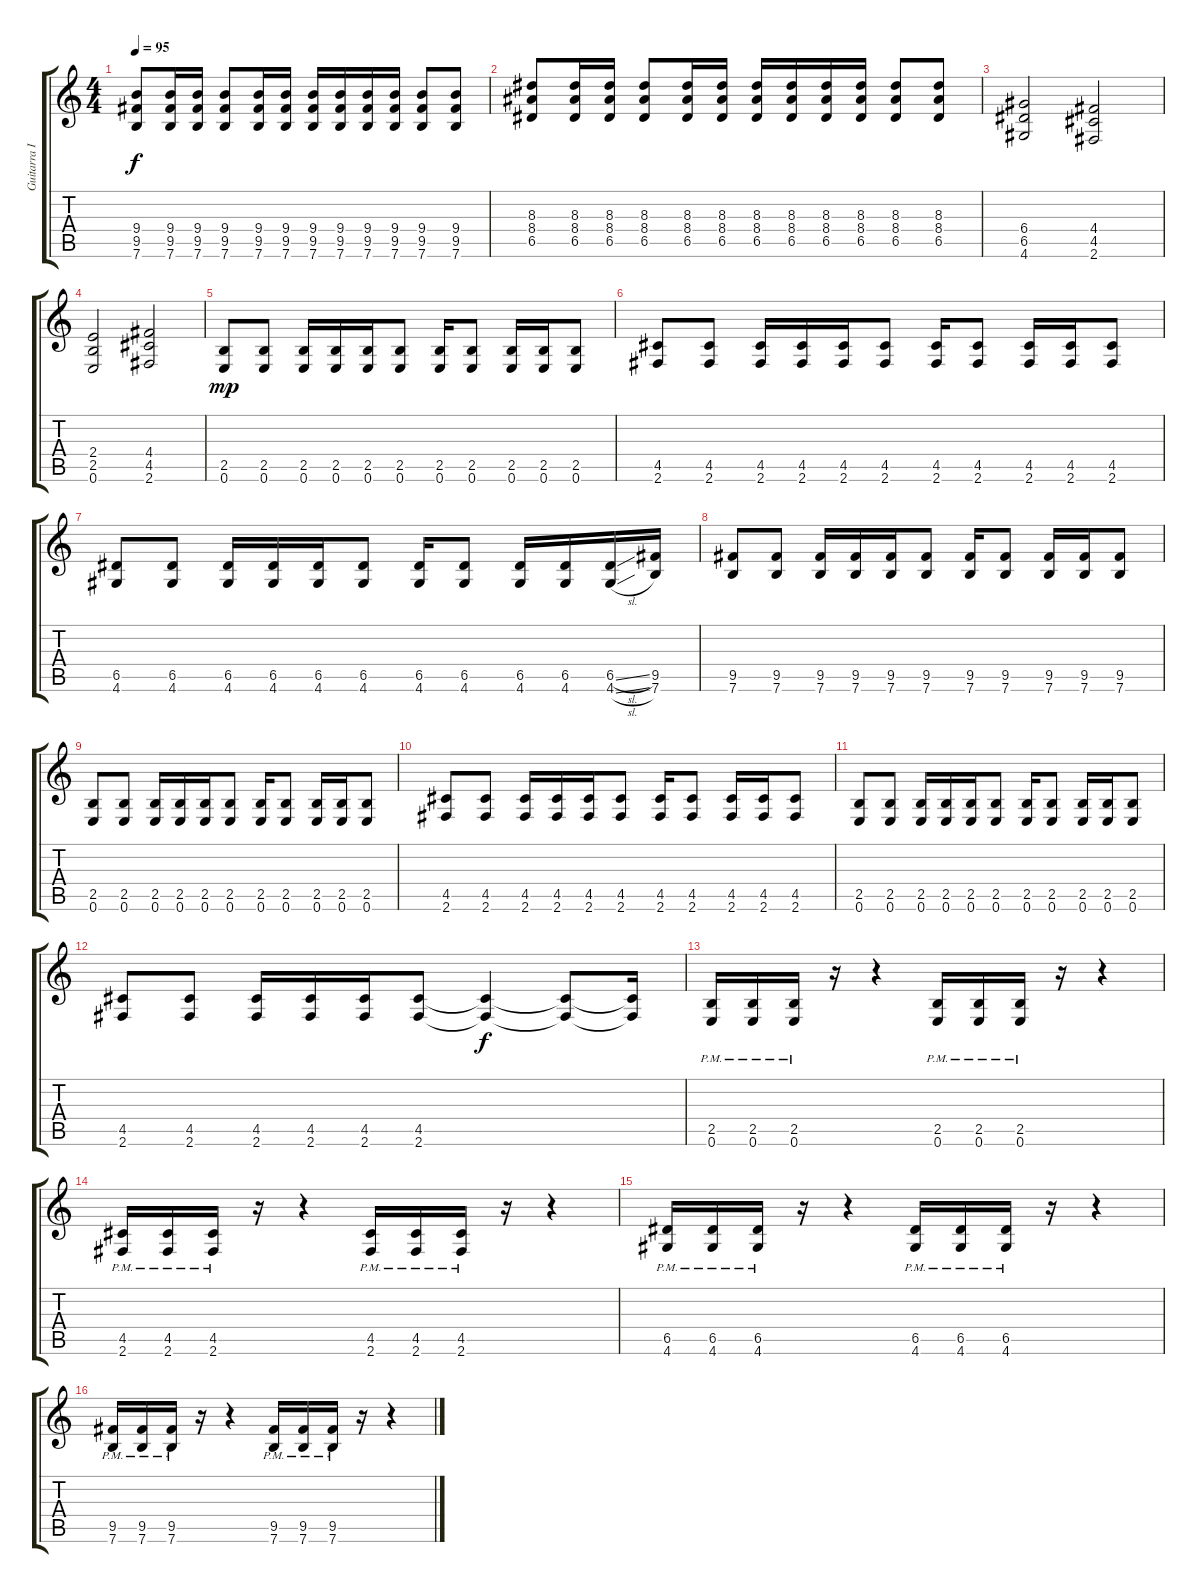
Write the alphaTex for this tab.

\track ("Guitarra I" "Guitarra I") {instrument overdrivenguitar}
\staff {score tabs}
\tuning (E4 B3 G3 D3 A2 E2) {hide}
\ts (4 4)
\tempo 95
\clef g2
\ks c
(9.4 9.5 7.6).8{dy f instrument overdrivenguitar} (9.4 9.5 7.6).16 (9.4 9.5 7.6).16 (9.4 9.5 7.6).8 (9.4 9.5 7.6).16 (9.4 9.5 7.6).16 (9.4 9.5 7.6).16 (9.4 9.5 7.6).16 (9.4 9.5 7.6).16 (9.4 9.5 7.6).16 (9.4 9.5 7.6).8 (9.4 9.5 7.6).8 |
(8.3 8.4 6.5).8 (8.3 8.4 6.5).16 (8.3 8.4 6.5).16 (8.3 8.4 6.5).8 (8.3 8.4 6.5).16 (8.3 8.4 6.5).16 (8.3 8.4 6.5).16 (8.3 8.4 6.5).16 (8.3 8.4 6.5).16 (8.3 8.4 6.5).16 (8.3 8.4 6.5).8 (8.3 8.4 6.5).8 |
(6.4 6.5 4.6).2 (4.4 4.5 2.6).2 |
(2.4 2.5 0.6).2 (4.4 4.5 2.6).2 |
(2.5 0.6).8{dy mp} (2.5 0.6).8 (2.5 0.6).16 (2.5 0.6).16 (2.5 0.6).16 (2.5 0.6).8 (2.5 0.6).16 (2.5 0.6).8 (2.5 0.6).16 (2.5 0.6).16 (2.5 0.6).8 |
(4.5 2.6).8 (4.5 2.6).8 (4.5 2.6).16 (4.5 2.6).16 (4.5 2.6).16 (4.5 2.6).8 (4.5 2.6).16 (4.5 2.6).8 (4.5 2.6).16 (4.5 2.6).16 (4.5 2.6).8 |
(6.5 4.6).8 (6.5 4.6).8 (6.5 4.6).16 (6.5 4.6).16 (6.5 4.6).16 (6.5 4.6).8 (6.5 4.6).16 (6.5 4.6).8 (6.5 4.6).16 (6.5 4.6).16 (6.5{sl} 4.6{sl}).16 (9.5 7.6).16 |
(9.5 7.6).8 (9.5 7.6).8 (9.5 7.6).16 (9.5 7.6).16 (9.5 7.6).16 (9.5 7.6).8 (9.5 7.6).16 (9.5 7.6).8 (9.5 7.6).16 (9.5 7.6).16 (9.5 7.6).8 |
(2.5 0.6).8 (2.5 0.6).8 (2.5 0.6).16 (2.5 0.6).16 (2.5 0.6).16 (2.5 0.6).8 (2.5 0.6).16 (2.5 0.6).8 (2.5 0.6).16 (2.5 0.6).16 (2.5 0.6).8 |
(4.5 2.6).8 (4.5 2.6).8 (4.5 2.6).16 (4.5 2.6).16 (4.5 2.6).16 (4.5 2.6).8 (4.5 2.6).16 (4.5 2.6).8 (4.5 2.6).16 (4.5 2.6).16 (4.5 2.6).8 |
(2.5 0.6).8 (2.5 0.6).8 (2.5 0.6).16 (2.5 0.6).16 (2.5 0.6).16 (2.5 0.6).8 (2.5 0.6).16 (2.5 0.6).8 (2.5 0.6).16 (2.5 0.6).16 (2.5 0.6).8 |
(4.5 2.6).8 (4.5 2.6).8 (4.5 2.6).16 (4.5 2.6).16 (4.5 2.6).16 (4.5 2.6).8 (4.5{t} 2.6{t}).4{dy f} (4.5{t} 2.6{t}).8 (4.5{t} 2.6{t}).16 |
(2.5{pm} 0.6{pm}).16 (2.5{pm} 0.6{pm}).16 (2.5{pm} 0.6{pm}).16 r.16 r.4 (2.5{pm} 0.6{pm}).16 (2.5{pm} 0.6{pm}).16 (2.5{pm} 0.6{pm}).16 r.16 r.4 |
(4.5{pm} 2.6{pm}).16 (4.5{pm} 2.6{pm}).16 (4.5{pm} 2.6{pm}).16 r.16 r.4 (4.5{pm} 2.6{pm}).16 (4.5{pm} 2.6{pm}).16 (4.5{pm} 2.6{pm}).16 r.16 r.4 |
(6.5{pm} 4.6{pm}).16 (6.5{pm} 4.6{pm}).16 (6.5{pm} 4.6{pm}).16 r.16 r.4 (6.5{pm} 4.6{pm}).16 (6.5{pm} 4.6{pm}).16 (6.5{pm} 4.6{pm}).16 r.16 r.4 |
(9.5{pm} 7.6{pm}).16 (9.5{pm} 7.6{pm}).16 (9.5{pm} 7.6{pm}).16 r.16 r.4 (9.5{pm} 7.6{pm}).16 (9.5{pm} 7.6{pm}).16 (9.5{pm} 7.6{pm}).16 r.16 r.4
